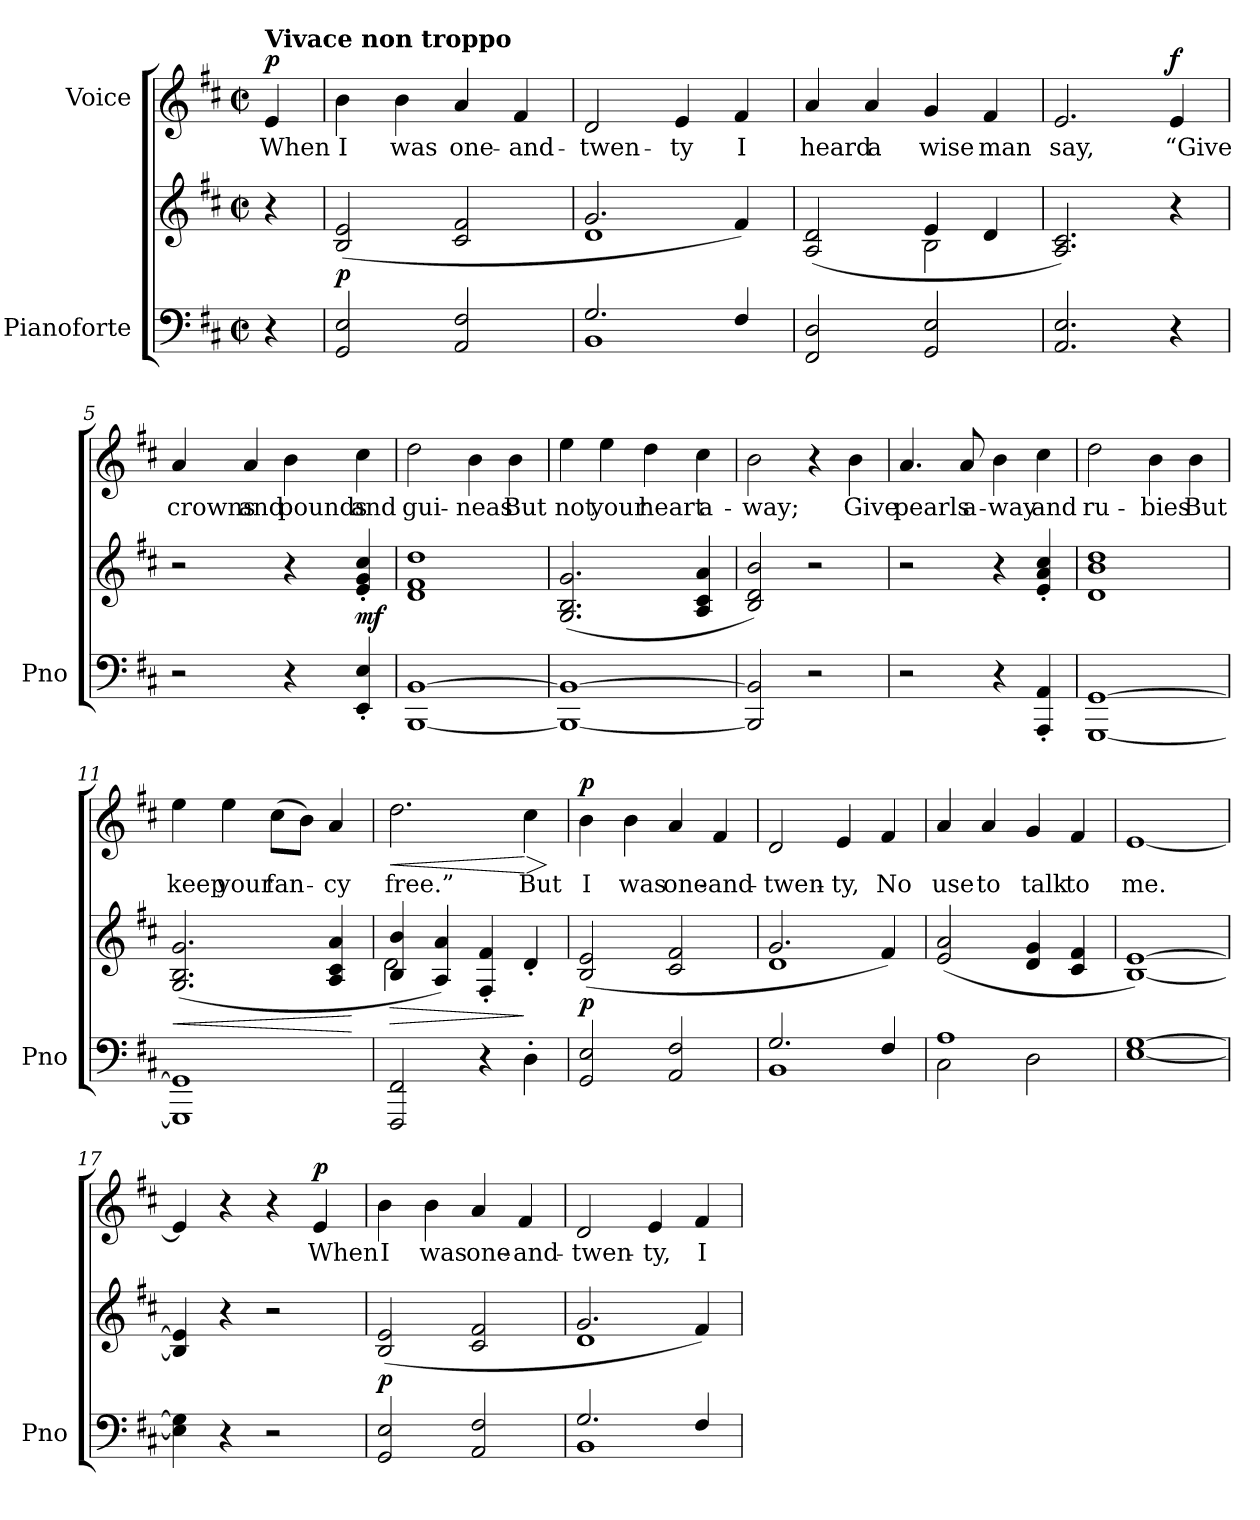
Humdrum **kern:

**kern	**kern	**dynam	**kern	**text	**dynam
*part2	*part2	*part2	*part1	*part1	*part1
*staff3	*staff2	*staff2/3	*staff1	*staff1	*staff1
*I"Pianoforte	*	*	*I"Voice	*	*
*I'Pno	*	*	*	*	*
*clefF4	*clefG2	*	*clefG2	*	*
*k[f#c#]	*k[f#c#]	*	*k[f#c#]	*	*
*M2/2	*M2/2	*	*M2/2	*	*
*met(c|)	*met(c|)	*	*met(c|)	*	*
=	=	=	=	=	=
!	!	!	!LO:TX:a:B:t=Vivace non troppo	!	!
!	!	!	!	!LO:LY:b	!LO:DY:a
4r	4r	.	4e/	When	p
=1	=1	=1	=1	=1	=1
!	!	!LO:DY:a=2	!	!LO:LY:b	!
2GG/ 2E/	(>2B/ 2e/	p	4b\	I	.
!	!	!	!	!LO:LY:b	!
.	.	.	4b\	was	.
!	!	!	!	!LO:LY:b	!
2AA/ 2F#/	2c#/ 2f#/	.	4a/	one-	.
!	!	!	!	!LO:LY:b	!
.	.	.	4f#/	-and-	.
=2	=2	=2	=2	=2	=2
*^	*^	*	*	*	*
!	!	!	!	!	!	!LO:LY:b	!
2.G/	1BB	2.g/	1d	.	2d/	-twen-	.
!	!	!	!	!	!	!LO:LY:b	!
.	.	.	.	.	4e/	-ty	.
!	!	!	!	!	!	!LO:LY:b	!
4F#/	.	4f#/)	.	.	4f#/	I	.
*v	*v	*	*	*	*	*	*
=3	=3	=3	=3	=3	=3	=3
!	!	!	!	!	!LO:LY:b	!
2FF#/ 2D/	(>2A/ 2d/	2ryy	.	4a/	heard	.
!	!	!	!	!	!LO:LY:b	!
.	.	.	.	4a/	a	.
!	!	!	!	!	!LO:LY:b	!
2GG/ 2E/	4e/	2B\	.	4g/	wise	.
!	!	!	!	!	!LO:LY:b	!
.	4d/	.	.	4f#/	man	.
*	*v	*v	*	*	*	*
!!LO:LB:g=z
=4	=4	=4	=4	=4	=4
!	!	!	!	!LO:LY:b	!
2.AA/ 2.E/	2.A/ 2.c#/)	.	2.e/	say,	.
!	!	!	!	!LO:LY:b	!LO:DY:a
4r	4r	.	4e/	“Give	f
=5	=5	=5	=5	=5	=5
!	!	!	!	!LO:LY:b	!
2r	2r	.	4a/	crowns	.
!	!	!	!	!LO:LY:b	!
.	.	.	4a/	and	.
!	!	!	!	!LO:LY:b	!
4r	4r	.	4b\	pounds	.
!	!	!LO:DY:a=2	!	!LO:LY:b	!
4EE/' 4E/'	4e/' 4g/' 4cc#/'	mf	4cc#\	and	.
=6	=6	=6	=6	=6	=6
!	!	!	!	!LO:LY:b	!
[1BBB [1BB	1d 1f# 1dd	.	2dd\	gui-	.
!	!	!	!	!LO:LY:b	!
.	.	.	4b\	-neas	.
!	!	!	!	!LO:LY:b	!
.	.	.	4b\	But	.
!!LO:LB:g=z
=7	=7	=7	=7	=7	=7
!	!	!	!	!LO:LY:b	!
1BBB_ 1BB_	(>2.G/ 2.B/ 2.g/	.	4ee\	not	.
!	!	!	!	!LO:LY:b	!
.	.	.	4ee\	your	.
!	!	!	!	!LO:LY:b	!
.	.	.	4dd\	heart	.
!	!	!	!	!LO:LY:b	!
.	4A/ 4c#/ 4a/	.	4cc#\	a-	.
=8	=8	=8	=8	=8	=8
!	!	!	!	!LO:LY:b	!
2BBB/] 2BB/]	2B/ 2d/ 2b/)	.	2b\	-way;	.
2r	2r	.	4r	.	.
!	!	!	!	!LO:LY:b	!
.	.	.	4b\	Give	.
=9	=9	=9	=9	=9	=9
!	!	!	!	!LO:LY:b	!
2r	2r	.	4.a/	pearls	.
!	!	!	!	!LO:LY:b	!
.	.	.	8a/	a-	.
!	!	!	!	!LO:LY:b	!
4r	4r	.	4b\	-way	.
!	!	!	!	!LO:LY:b	!
4AAA/' 4AA/'	4e/' 4a/' 4cc#/'	.	4cc#\	and	.
!!LO:PB:g=z
=10	=10	=10	=10	=10	=10
!	!	!	!	!LO:LY:b	!
[1GGG [1GG	1d 1b 1dd	.	2dd\	ru-	.
!	!	!	!	!LO:LY:b	!
.	.	.	4b\	-bies	.
!	!	!	!	!LO:LY:b	!
.	.	.	4b\	But	.
=11	=11	=11	=11	=11	=11
!	!	!LO:HP:b	!	!LO:LY:b	!
1GGG] 1GG]	(>2.G/ 2.B/ 2.g/	<	4ee\	keep	.
!	!	!	!	!LO:LY:b	!
.	.	.	4ee\	your	.
!	!	!	!	!LO:LY:b	!
.	.	.	(>8cc#\L	fan-	.
.	.	.	8b\J)	.	.
!	!	!	!	!LO:LY:b	!
.	4A/ 4c#/ 4a/	.	4a/	-cy	.
.	.	[	.	.	.
=12	=12	=12	=12	=12	=12
!	!	!LO:HP:b	!	!LO:LY:b	!LO:HP:b
*	*^	*	*	*	*
2FFF#/ 2FF#/	4B/ 4b/	2d\	>	2.dd\	free.”	<
.	4A/ 4a/)	.	.	.	.	.
4r	4F#/' 4f#/'	2ryy	.	.	.	.
!	!	!	!	!	!LO:LY:b	!LO:HP:n=1:b
4D'\	4d'/	.	]	4cc#\	But	[ >
*	*v	*v	*	*	*	*
.	.	.	.	.	]
!!LO:LB:g=z
=13	=13	=13	=13	=13	=13
!	!	!LO:DY:a=2	!	!LO:LY:b	!LO:DY:a
2GG/ 2E/	(>2B/ 2e/	p	4b\	I	p
!	!	!	!	!LO:LY:b	!
.	.	.	4b\	was	.
!	!	!	!	!LO:LY:b	!
2AA/ 2F#/	2c#/ 2f#/	.	4a/	one-	.
!	!	!	!	!LO:LY:b	!
.	.	.	4f#/	-and-	.
=14	=14	=14	=14	=14	=14
*^	*^	*	*	*	*
!	!	!	!	!	!	!LO:LY:b	!
2.G/	1BB	2.g/	1d	.	2d/	-twen-	.
!	!	!	!	!	!	!LO:LY:b	!
.	.	.	.	.	4e/	-ty,	.
!	!	!	!	!	!	!LO:LY:b	!
4F#/	.	4f#/)	.	.	4f#/	No	.
*	*	*v	*v	*	*	*	*
=15	=15	=15	=15	=15	=15	=15
!	!	!	!	!	!LO:LY:b	!
1A	2C#\	(>2e/ 2a/	.	4a/	use	.
!	!	!	!	!	!LO:LY:b	!
.	.	.	.	4a/	to	.
!	!	!	!	!	!LO:LY:b	!
.	2D\	4d/ 4g/	.	4g/	talk	.
!	!	!	!	!	!LO:LY:b	!
.	.	4c#/ 4f#/	.	4f#/	to	.
*v	*v	*	*	*	*	*
=16	=16	=16	=16	=16	=16
!	!	!	!	!LO:LY:b	!
[1E [1G	[1B [1e)	.	[1e	me.	.
!!LO:LB:g=z
=17	=17	=17	=17	=17	=17
4E\] 4G\]	4B/] 4e/]	.	4e/]	.	.
4r	4r	.	4r	.	.
2r	2r	.	4r	.	.
!	!	!	!	!LO:LY:b	!LO:DY:a
.	.	.	4e/	When	p
=18	=18	=18	=18	=18	=18
!	!	!LO:DY:a=2	!	!LO:LY:b	!
2GG/ 2E/	(>2B/ 2e/	p	4b\	I	.
!	!	!	!	!LO:LY:b	!
.	.	.	4b\	was	.
!	!	!	!	!LO:LY:b	!
2AA/ 2F#/	2c#/ 2f#/	.	4a/	one-	.
!	!	!	!	!LO:LY:b	!
.	.	.	4f#/	-and-	.
=19	=19	=19	=19	=19	=19
*^	*^	*	*	*	*
!	!	!	!	!	!	!LO:LY:b	!
2.G/	1BB	2.g/	1d	.	2d/	-twen-	.
!	!	!	!	!	!	!LO:LY:b	!
.	.	.	.	.	4e/	-ty,	.
!	!	!	!	!	!	!LO:LY:b	!
4F#/	.	4f#/)	.	.	4f#/	I	.
*v	*v	*	*	*	*	*	*
*	*v	*v	*	*	*	*
=	=	=	=	=	=
*-	*-	*-	*-	*-	*-
